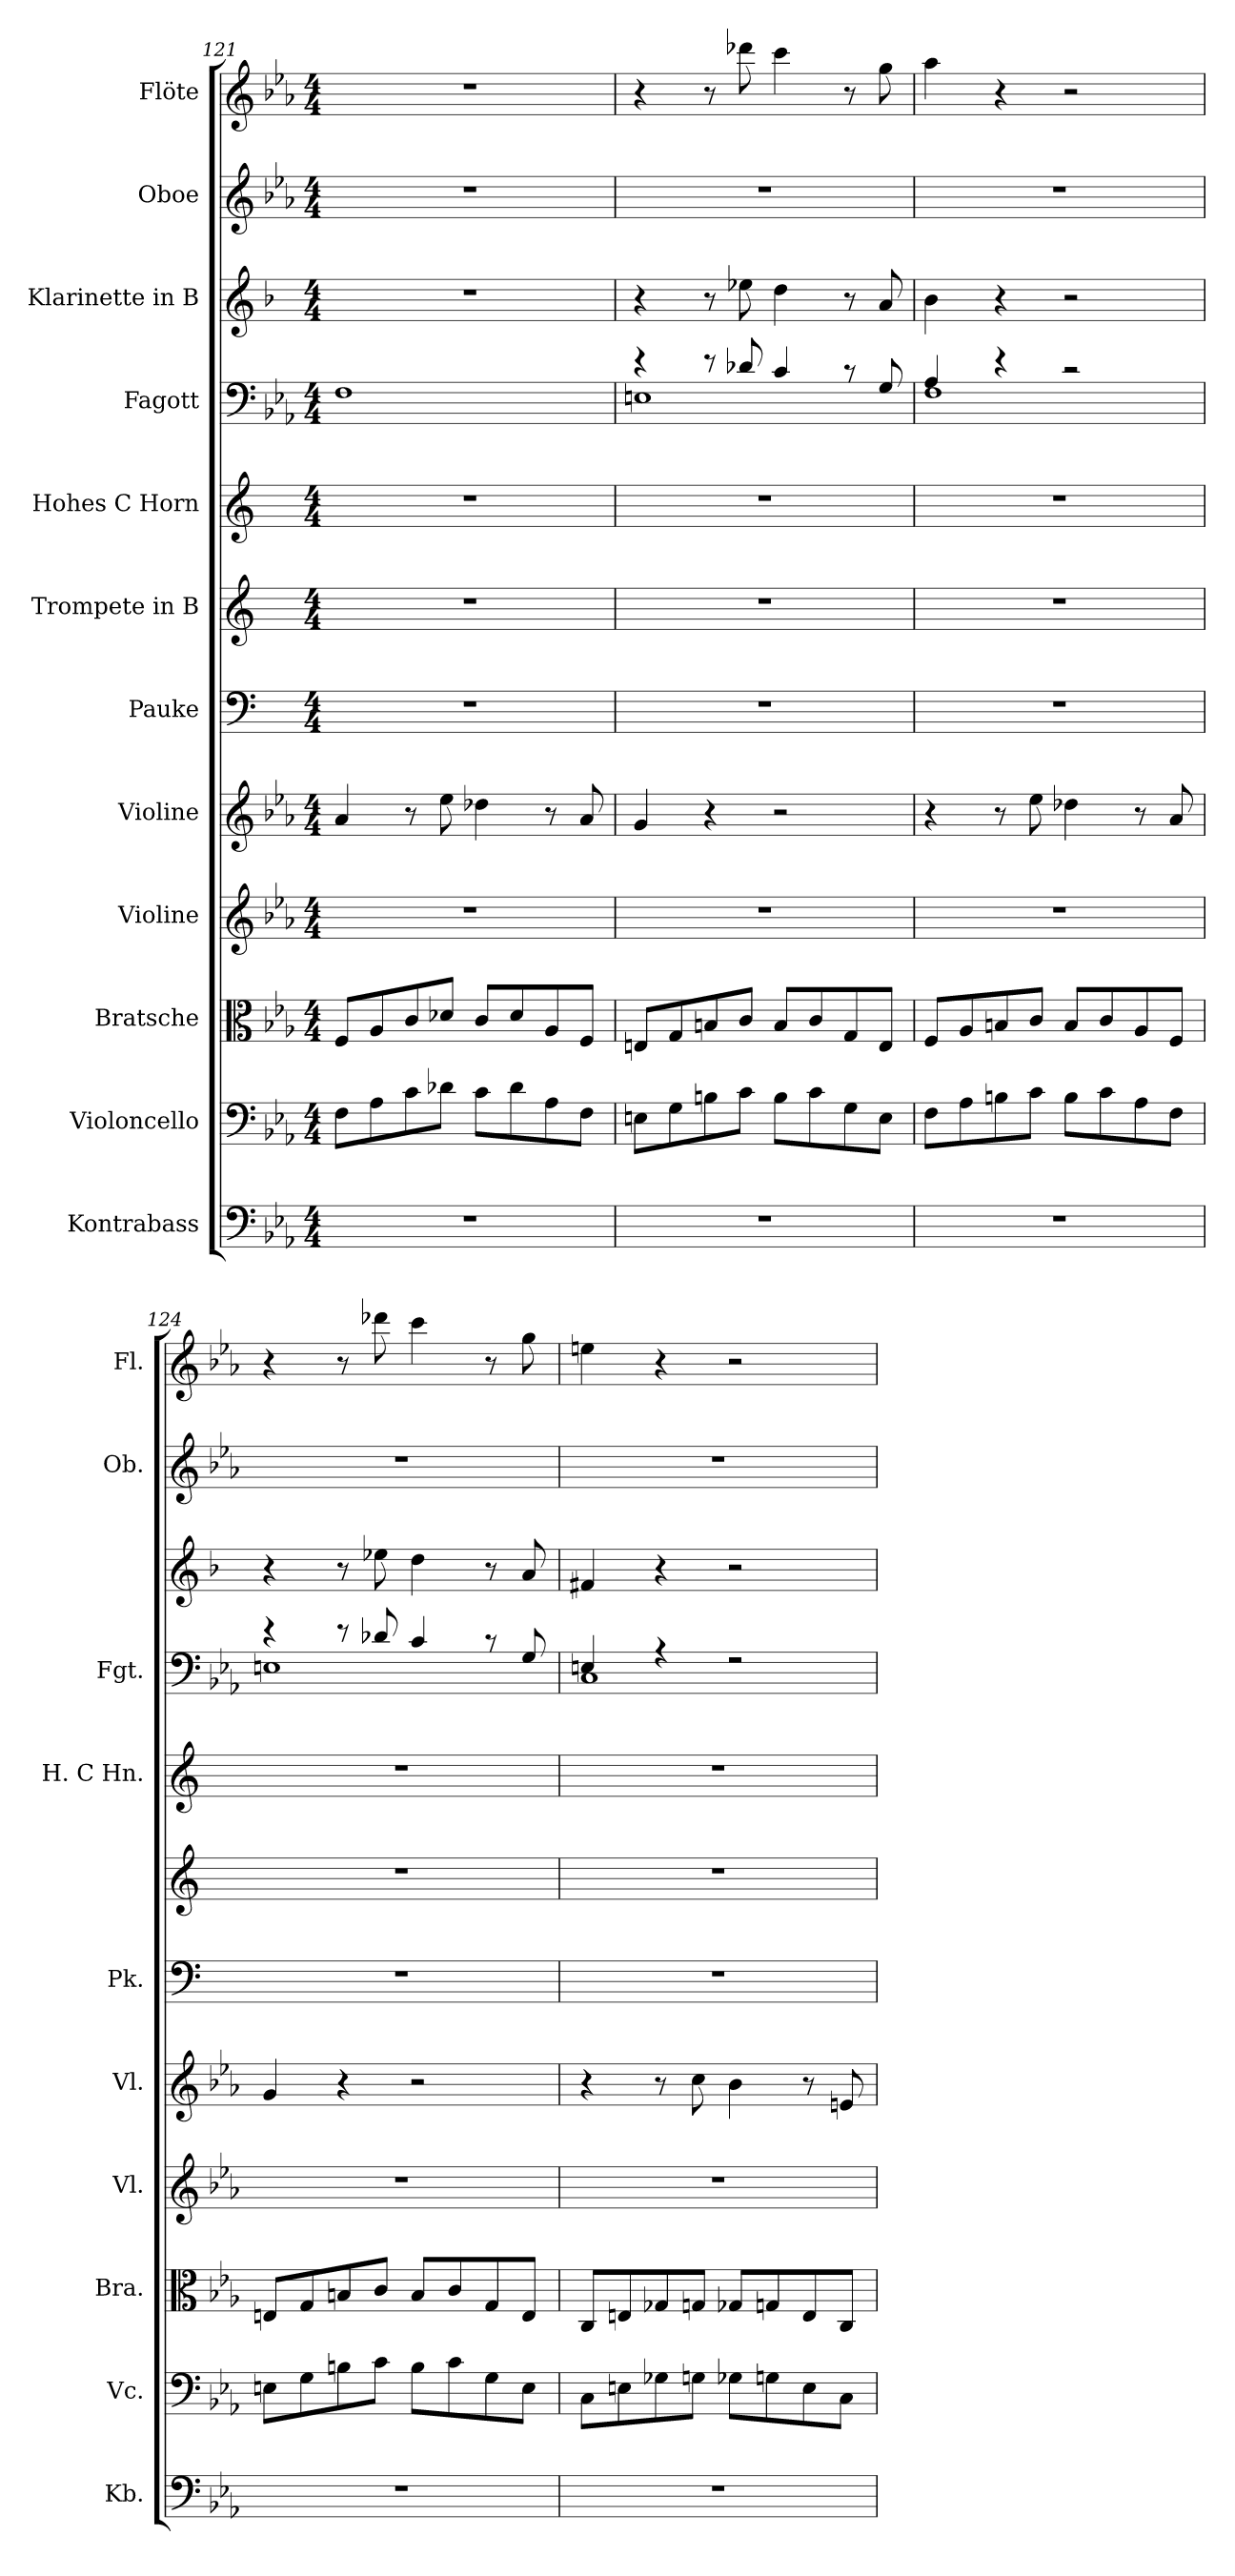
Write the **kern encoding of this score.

**kern	**kern	**kern	**kern	**kern	**kern	**kern	**kern	**kern	**kern	**kern	**kern
*part12	*part11	*part10	*part9	*part8	*part7	*part6	*part5	*part4	*part3	*part2	*part1
*staff12	*staff11	*staff10	*staff9	*staff8	*staff7	*staff6	*staff5	*staff4	*staff3	*staff2	*staff1
*I"Kontrabass	*I"Violoncello	*I"Bratsche	*I"Violine	*I"Violine	*I"Pauke	*I"Trompete in B	*I"Hohes C Horn	*I"Fagott	*I"Klarinette in B	*I"Oboe	*I"Flöte
*I'Kb.	*I'Vc.	*I'Bra.	*I'Vl.	*I'Vl.	*I'Pk.	*	*I'H. C Hn.	*I'Fgt.	*	*I'Ob.	*I'Fl.
*clefF4	*clefF4	*clefC3	*clefG2	*clefG2	*clefF4	*clefG2	*clefG2	*clefF4	*clefG2	*clefG2	*clefG2
*ITrd7c12	*	*	*	*	*	*ITrd1c2	*ITrd7c12	*	*ITrd1c2	*	*
*k[b-e-a-]	*k[b-e-a-]	*k[b-e-a-]	*k[b-e-a-]	*k[b-e-a-]	*k[]	*k[b-e-]	*k[]	*k[b-e-a-]	*k[b-e-a-]	*k[b-e-a-]	*k[b-e-a-]
*M4/4	*M4/4	*M4/4	*M4/4	*M4/4	*M4/4	*M4/4	*M4/4	*M4/4	*M4/4	*M4/4	*M4/4
=121	=121	=121	=121	=121	=121	=121	=121	=121	=121	=121	=121
1r	8F\L	8F/L	1r	4a-/	1r	1r	1r	1F	1r	1r	1r
.	8A-\	8A-/	.	.	.	.	.	.	.	.	.
.	8c\	8c/	.	8r	.	.	.	.	.	.	.
.	8d-X\J	8d-X/J	.	8ee-\	.	.	.	.	.	.	.
.	8c\L	8c/L	.	4dd-X\	.	.	.	.	.	.	.
.	8d-\	8d-/	.	.	.	.	.	.	.	.	.
.	8A-\	8A-/	.	8r	.	.	.	.	.	.	.
.	8F\J	8F/J	.	8a-/	.	.	.	.	.	.	.
!!LO:PB:g=z
=122	=122	=122	=122	=122	=122	=122	=122	=122	=122	=122	=122
*	*	*	*	*	*	*	*	*^	*	*	*
1r	8En\L	8En/L	1r	4g/	1r	1r	1r	4r	1En	4r	1r	4r
.	8G\	8G/	.	.	.	.	.	.	.	.	.	.
.	8Bn\	8Bn/	.	4r	.	.	.	8r	.	8r	.	8r
.	8c\J	8c/J	.	.	.	.	.	8d-X/	.	8dd-X\	.	8ddd-X\
.	8B\L	8B/L	.	2r	.	.	.	4c/	.	4cc\	.	4ccc\
.	8c\	8c/	.	.	.	.	.	.	.	.	.	.
.	8G\	8G/	.	.	.	.	.	8r	.	8r	.	8r
.	8E\J	8E/J	.	.	.	.	.	8G/	.	8g/	.	8gg\
=123	=123	=123	=123	=123	=123	=123	=123	=123	=123	=123	=123	=123
1r	8F\L	8F/L	1r	4r	1r	1r	1r	4A-/	1F	4a-\	1r	4aa-\
.	8A-\	8A-/	.	.	.	.	.	.	.	.	.	.
.	8Bn\	8Bn/	.	8r	.	.	.	4r	.	4r	.	4r
.	8c\J	8c/J	.	8ee-\	.	.	.	.	.	.	.	.
.	8B\L	8B/L	.	4dd-X\	.	.	.	2r	.	2r	.	2r
.	8c\	8c/	.	.	.	.	.	.	.	.	.	.
.	8A-\	8A-/	.	8r	.	.	.	.	.	.	.	.
.	8F\J	8F/J	.	8a-/	.	.	.	.	.	.	.	.
=124	=124	=124	=124	=124	=124	=124	=124	=124	=124	=124	=124	=124
1r	8En\L	8En/L	1r	4g/	1r	1r	1r	4r	1En	4r	1r	4r
.	8G\	8G/	.	.	.	.	.	.	.	.	.	.
.	8Bn\	8Bn/	.	4r	.	.	.	8r	.	8r	.	8r
.	8c\J	8c/J	.	.	.	.	.	8d-X/	.	8dd-X\	.	8ddd-X\
.	8B\L	8B/L	.	2r	.	.	.	4c/	.	4cc\	.	4ccc\
.	8c\	8c/	.	.	.	.	.	.	.	.	.	.
.	8G\	8G/	.	.	.	.	.	8r	.	8r	.	8r
.	8E\J	8E/J	.	.	.	.	.	8G/	.	8g/	.	8gg\
=125	=125	=125	=125	=125	=125	=125	=125	=125	=125	=125	=125	=125
1r	8C\L	8C/L	1r	4r	1r	1r	1r	4En/	1C	4en/	1r	4een\
.	8En\	8En/	.	.	.	.	.	.	.	.	.	.
.	8G-X\	8G-X/	.	8r	.	.	.	4r	.	4r	.	4r
.	8Gn\J	8Gn/J	.	8cc\	.	.	.	.	.	.	.	.
.	8G-X\L	8G-X/L	.	4b-\	.	.	.	2r	.	2r	.	2r
.	8Gn\	8Gn/	.	.	.	.	.	.	.	.	.	.
.	8E\	8E/	.	8r	.	.	.	.	.	.	.	.
.	8C\J	8C/J	.	8en/	.	.	.	.	.	.	.	.
*	*	*	*	*	*	*	*	*v	*v	*	*	*
=	=	=	=	=	=	=	=	=	=	=	=
*-	*-	*-	*-	*-	*-	*-	*-	*-	*-	*-	*-
